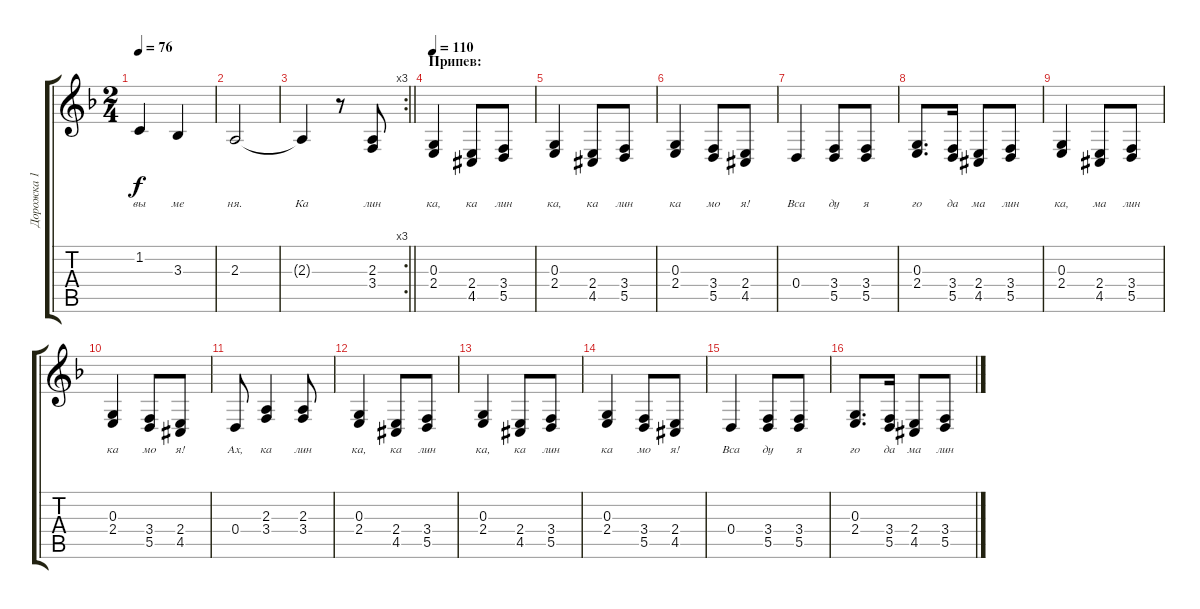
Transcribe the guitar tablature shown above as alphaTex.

\track ("Дорожка 1" "Дорожка 1") {instrument sopranosax}
\staff {score tabs}
\tuning (E4 B3 G3 D3 A2 E2) {hide}
\ts (2 4)
\tempo 76
\clef g2
\ks f
1.2.4{lyrics (0 "вы") lyrics (1 "") lyrics (2 "") lyrics (3 "") lyrics (4 "") dy f} 3.3.4{lyrics (0 "ме") lyrics (1 "") lyrics (2 "") lyrics (3 "") lyrics (4 "")} |
2.3.2{lyrics (0 "ня.") lyrics (1 "") lyrics (2 "") lyrics (3 "") lyrics (4 "")} |
\rc 3
\barLineRight lightlight
2.3{t}.4{lyrics (0 "Ка") lyrics (1 "") lyrics (2 "") lyrics (3 "") lyrics (4 "")} r.8 (2.3 3.4).8{lyrics (0 "лин") lyrics (1 "") lyrics (2 "") lyrics (3 "") lyrics (4 "")} |
\section ("" "Припев:")
\tempo 110
(0.3 2.4).4{lyrics (0 "ка,") lyrics (1 "") lyrics (2 "") lyrics (3 "") lyrics (4 "")} (2.4 4.5{acc #}).8{lyrics (0 "ка") lyrics (1 "") lyrics (2 "") lyrics (3 "") lyrics (4 "")} (3.4 5.5).8{lyrics (0 "лин") lyrics (1 "") lyrics (2 "") lyrics (3 "") lyrics (4 "")} |
(0.3 2.4).4{lyrics (0 "ка,") lyrics (1 "") lyrics (2 "") lyrics (3 "") lyrics (4 "")} (2.4 4.5{acc #}).8{lyrics (0 "ка") lyrics (1 "") lyrics (2 "") lyrics (3 "") lyrics (4 "")} (3.4 5.5).8{lyrics (0 "лин") lyrics (1 "") lyrics (2 "") lyrics (3 "") lyrics (4 "")} |
(0.3 2.4).4{lyrics (0 "ка") lyrics (1 "") lyrics (2 "") lyrics (3 "") lyrics (4 "")} (3.4 5.5).8{lyrics (0 "мо") lyrics (1 "") lyrics (2 "") lyrics (3 "") lyrics (4 "")} (2.4 4.5{acc #}).8{lyrics (0 "я!") lyrics (1 "") lyrics (2 "") lyrics (3 "") lyrics (4 "")} |
0.4.4{lyrics (0 "Вса") lyrics (1 "") lyrics (2 "") lyrics (3 "") lyrics (4 "")} (3.4 5.5).8{lyrics (0 "ду") lyrics (1 "") lyrics (2 "") lyrics (3 "") lyrics (4 "")} (3.4 5.5).8{lyrics (0 "я") lyrics (1 "") lyrics (2 "") lyrics (3 "") lyrics (4 "")} |
(0.3 2.4).8{d lyrics (0 "го") lyrics (1 "") lyrics (2 "") lyrics (3 "") lyrics (4 "")} (3.4 5.5).16{lyrics (0 "да") lyrics (1 "") lyrics (2 "") lyrics (3 "") lyrics (4 "")} (2.4 4.5{acc #}).8{lyrics (0 "ма") lyrics (1 "") lyrics (2 "") lyrics (3 "") lyrics (4 "")} (3.4 5.5).8{lyrics (0 "лин") lyrics (1 "") lyrics (2 "") lyrics (3 "") lyrics (4 "")} |
(0.3 2.4).4{lyrics (0 "ка,") lyrics (1 "") lyrics (2 "") lyrics (3 "") lyrics (4 "")} (2.4 4.5{acc #}).8{lyrics (0 "ма") lyrics (1 "") lyrics (2 "") lyrics (3 "") lyrics (4 "")} (3.4 5.5).8{lyrics (0 "лин") lyrics (1 "") lyrics (2 "") lyrics (3 "") lyrics (4 "")} |
(0.3 2.4).4{lyrics (0 "ка") lyrics (1 "") lyrics (2 "") lyrics (3 "") lyrics (4 "")} (3.4 5.5).8{lyrics (0 "мо") lyrics (1 "") lyrics (2 "") lyrics (3 "") lyrics (4 "")} (2.4 4.5{acc #}).8{lyrics (0 "я!") lyrics (1 "") lyrics (2 "") lyrics (3 "") lyrics (4 "")} |
0.4.8{lyrics (0 "Ах,") lyrics (1 "") lyrics (2 "") lyrics (3 "") lyrics (4 "")} (2.3 3.4).4{lyrics (0 "ка") lyrics (1 "") lyrics (2 "") lyrics (3 "") lyrics (4 "")} (2.3 3.4).8{lyrics (0 "лин") lyrics (1 "") lyrics (2 "") lyrics (3 "") lyrics (4 "")} |
(0.3 2.4).4{lyrics (0 "ка,") lyrics (1 "") lyrics (2 "") lyrics (3 "") lyrics (4 "")} (2.4 4.5{acc #}).8{lyrics (0 "ка") lyrics (1 "") lyrics (2 "") lyrics (3 "") lyrics (4 "")} (3.4 5.5).8{lyrics (0 "лин") lyrics (1 "") lyrics (2 "") lyrics (3 "") lyrics (4 "")} |
(0.3 2.4).4{lyrics (0 "ка,") lyrics (1 "") lyrics (2 "") lyrics (3 "") lyrics (4 "")} (2.4 4.5{acc #}).8{lyrics (0 "ка") lyrics (1 "") lyrics (2 "") lyrics (3 "") lyrics (4 "")} (3.4 5.5).8{lyrics (0 "лин") lyrics (1 "") lyrics (2 "") lyrics (3 "") lyrics (4 "")} |
(0.3 2.4).4{lyrics (0 "ка") lyrics (1 "") lyrics (2 "") lyrics (3 "") lyrics (4 "")} (3.4 5.5).8{lyrics (0 "мо") lyrics (1 "") lyrics (2 "") lyrics (3 "") lyrics (4 "")} (2.4 4.5{acc #}).8{lyrics (0 "я!") lyrics (1 "") lyrics (2 "") lyrics (3 "") lyrics (4 "")} |
0.4.4{lyrics (0 "Вса") lyrics (1 "") lyrics (2 "") lyrics (3 "") lyrics (4 "")} (3.4 5.5).8{lyrics (0 "ду") lyrics (1 "") lyrics (2 "") lyrics (3 "") lyrics (4 "")} (3.4 5.5).8{lyrics (0 "я") lyrics (1 "") lyrics (2 "") lyrics (3 "") lyrics (4 "")} |
(0.3 2.4).8{d lyrics (0 "го") lyrics (1 "") lyrics (2 "") lyrics (3 "") lyrics (4 "")} (3.4 5.5).16{lyrics (0 "да") lyrics (1 "") lyrics (2 "") lyrics (3 "") lyrics (4 "")} (2.4 4.5{acc #}).8{lyrics (0 "ма") lyrics (1 "") lyrics (2 "") lyrics (3 "") lyrics (4 "")} (3.4 5.5).8{lyrics (0 "лин") lyrics (1 "") lyrics (2 "") lyrics (3 "") lyrics (4 "")}
